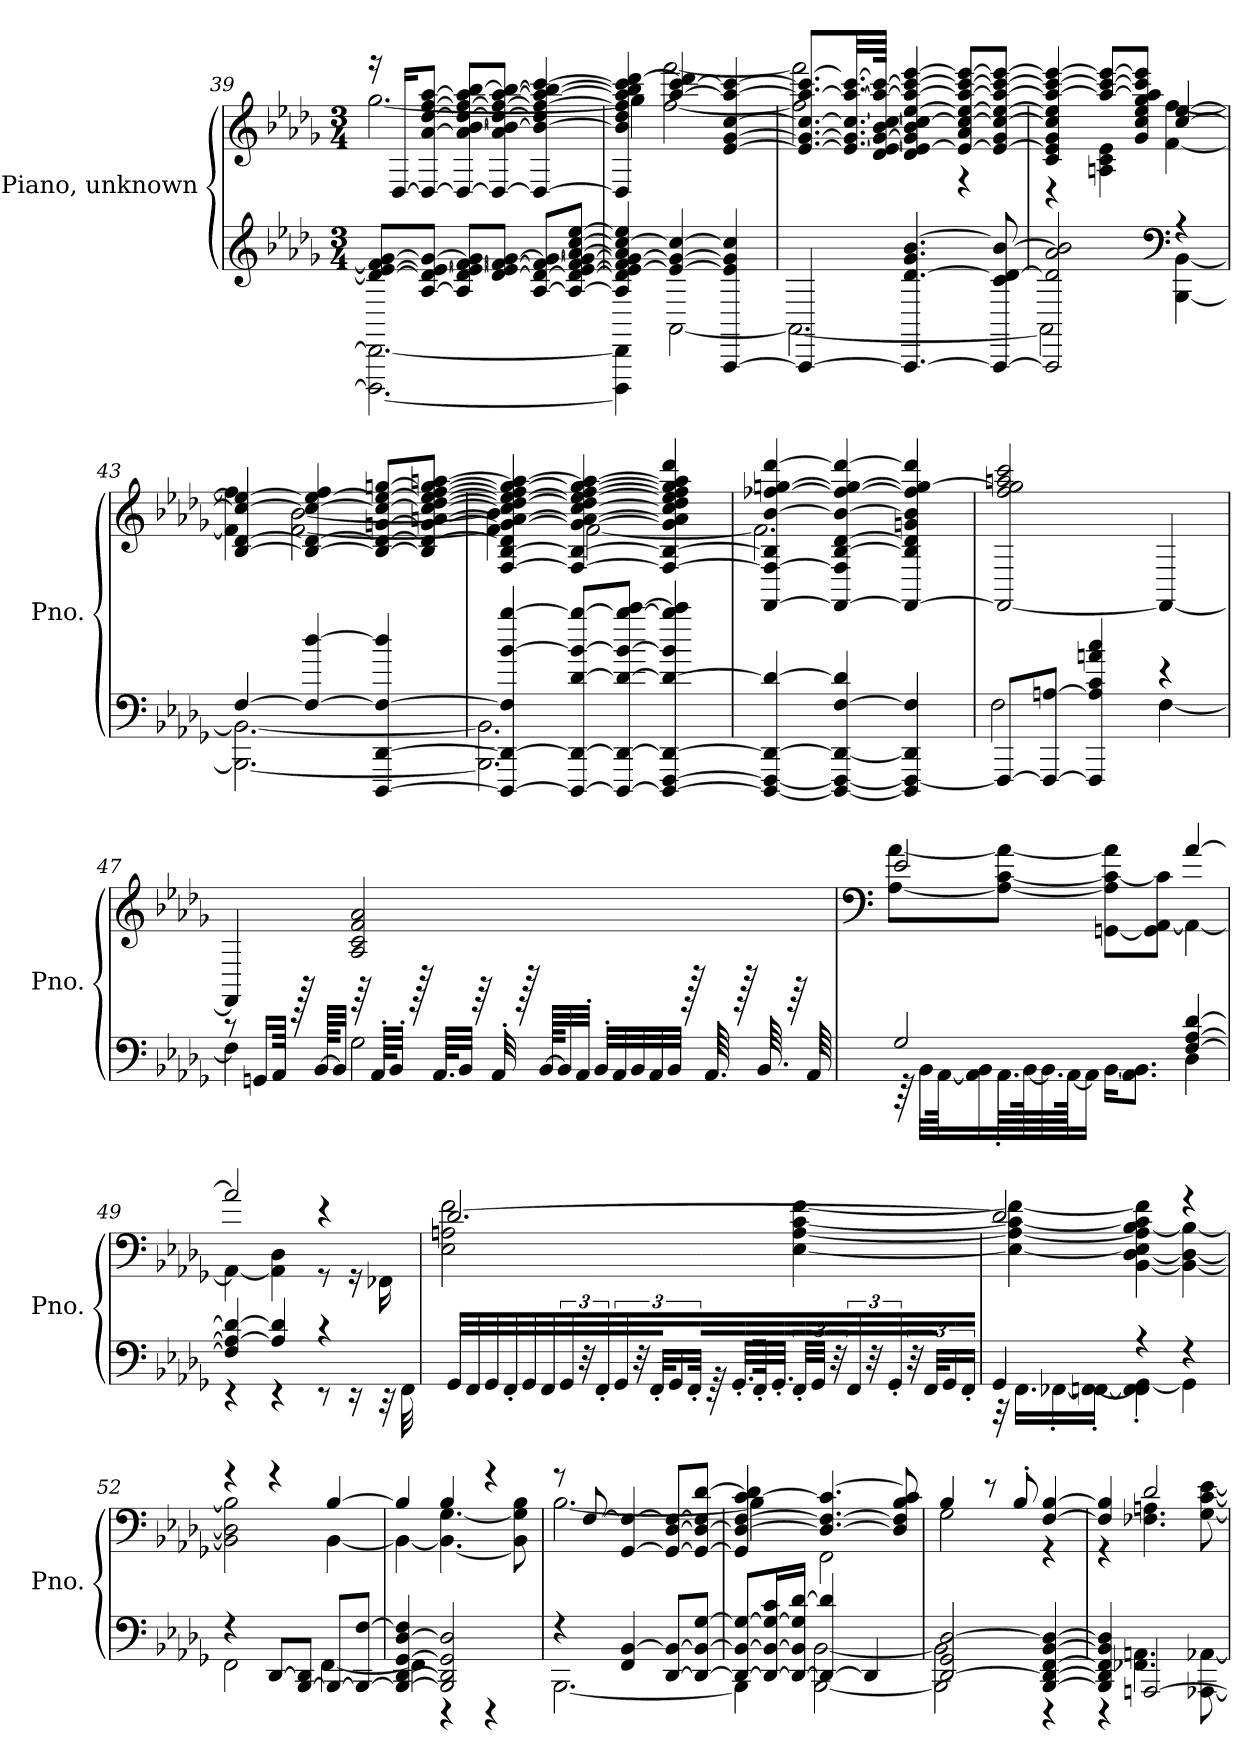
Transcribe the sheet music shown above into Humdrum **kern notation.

**kern	**kern
*part1	*part1
*staff2	*staff1
*I"Piano, unknown	*
*I'Pno.	*
*clefG2	*clefG2
*k[b-e-a-d-g-]	*k[b-e-a-d-g-]
*M3/4	*M3/4
=39	=39
*^	*^
8d-/_ [8e-/ 8f/] [8g-/L	2.DDD-\_ 2.DD-\_	16r	[2.gg-\
.	.	[16D-/KL	.
[8A-/ 8d-/_ 8e-/_ 8g-/_J	.	8D-/_ [8a-/ [8dd-/ [8ff/ [8aa-/J	.
8A-/] 8d-/_ 8e-/_ [8f/ 8g-/]L	.	8D-/_ 8a-/_ [8b-/ 8dd-/_ 8ff/_ 8aa-/] [8bb-/L	.
8d-/_ 8e-/] 8f/_ [8g-/J	.	8D-/_ 8a-/] 8b-/_ 8dd-/_ 8ff/_ [8aa-/ 8bb-/_J	.
[8A-/ 8d-/_ 8f/_ 8g-/_L	.	4D-/_ 4b-/_ 4dd-/] 4ff/_ 4aa-/_ 4bb-/_ [4ccc/	.
8A-/_ 8d-/_ [8e-/ 8f/] 8g-/_ [8a-/ [8cc/ [8ee-/J	.	.	.
=40	=40	=40	=40
4A-/] 4d-/] 4e-/_ 4f/ 4g-/_ 4a-/] 4cc/_ 4ee-/]	4DDD-\] 4DD-\]	4D-/] 4b-/] 4dd-/ 4ff/] 4aa-/] 4bb-/] 4ccc/] [4ddd-/	4gg-\]
4e-/_ 4g-/_ 4cc/_	[2AA-\	[4aa-/ [4ccc/ 4ddd-/]	[2ff\ [2fff\
[4AAA-/ 4e-/] 4g-/] 4cc/]	.	[4e-/ [4g-/ [4cc/ 4aa-/_ 4ccc/_	.
!!LO:LB:g=z	!!
=41	=41	=41	=41
4AAA-/_	2.AA-\_	8.e-/_ 8.g-/_ 8.cc/_ 8.aa-/_ 8.ccc/_L	2ff\] 2fff\]
.	.	32.e-/_ 32.g-/] 32.cc/_ 32.aa-/_ 32.ccc/_LL	.
.	.	[64d-/ 64e-/_ [64g-/ [64b-/ 64cc/_ 64aa-/_ 64ccc/_JJJk	.
4.AAA-/_ [4.d-/ 4.g-/ [4.b-/	.	4d-/] 4e-/_ 4g-/] 4b-/] 4cc/_ [4ee-/ 4aa-/_ 4ccc/_ [4eee-/	.
.	.	8e-/_ 8a-/ 8cc/_ 8ee-/_ 8aa-/_ 8ccc/_ 8eee-/_L	4r
8AAA-/_ 8c/ 8d-/_ 8b-/_	.	8e-/_ 8g-/ 8cc/_ 8ee-/_ 8aa-/_ 8ccc/_ 8eee-/_J	.
=42	=42	=42	=42
2AAA-/] 2d-/] 2a-/ 2b-/]	2AA-\]	4c/ 4e-/] 4g-/ 4cc/] 4ee-/] 4aa-/_ 4ccc/_ 4eee-/_	4r
.	.	8aa-/_ 8ccc/_ 8eee-/_L	4An\ 4c\ 4e-\
.	.	8g-/ 8cc/ 8ee-/ 8gg-/ 8aa-/] 8ccc/] 8eee-/]J	.
*clefF4	*	*	*
4r	[4BBB-\ [4BB-\	[4cc/ [4ee-/	[4f\ [4ff\
=43	=43	=43	=43
[4F/	2.BBB-\_ 2.BB-\_	[4B-/ [4d-/ 4cc/_ 4ee-/_	4f\] 4ff\]
4F/_ [4dd-/	.	4B-/_ 4d-/_ 4cc/_ 4ee-/_ 4ff/	[2f\ [2b-\
[4DDD-/ [4DD-/ 4F/_ 4dd-/]	.	8B-/_ 8d-/_ [8gn/ 8cc/_ 8ee-/_ [8ggn/L	.
.	.	8B-/] 8d-/_ 8g/_ [8an/ 8cc/_ [8dd-/ 8ee-/_ [8ff/ 8gg/_ [8aan/J	.
=44	=44	=44	=44
4DDD-/_ 4DD-/_ 4F/] [4b-/ [4bb-/	2.BBB-\] 2.BB-\]	[4F/ [4B-/ 4d-/] 4g/_ 4a/_ 4cc/] 4dd-/_ 4ee-/_ 4ff/] 4gg/_ 4aa/_	4f\] 4b-\]
8DDD-/_ 8DD-/_ [8d-/ 8b-/_ 8bb-/_L	.	4F/_ 4B-/_ 4g/_ 4a/_ [4cc/ 4dd-/] 4ee-/_ [4ff/ 4gg/_ 4aa/_	[2f\
8DDD-/_ 8DD-/_ 8d-/_ 8b-/_ 8bb-/_ [8ccc/J	.	.	.
4DDD-/_ [4FFF/ 4DD-/_ 4d-/_ 4b-/] 4bb-/] 4ccc/]	.	4F/_ 4B-/_ 4g/] 4a/] 4cc/] 4dd-/ 4ee-/] 4ff/] 4gg/] 4aa/] 4ddd-/	.
*v	*v	*	*
!!LO:LB:g=z	!!
=45	=45	=45
4DDD-/_ 4FFF/_ 4DD-/_ 4d-/_	[4FF/ 4F/_ 4B-/] [4b-/ [4ff-X/ [4ggn/ [4ddd-/	2.f\]
4DDD-/_ 4FFF/_ 4DD-/_ [4F/ 4d-/]	4FF/_ 4F/] [4B-/ [4d-/ 4b-/_ 4ff-/_ 4gg/_ 4ddd-/_	.
4DDD-/] 4FFF/_ 4DD-/] 4F/]	4FF/_ 4B-/] 4d-/] 4gn/ 4b-/] 4ff-/] 4gg/_ 4ddd-/]	.
*	*v	*v
=46	=46
*^	*
8FFF/L_	2F\	2FF/_ 2ff/ 2gg/] 2aan/ 2ccc/
8FFF/_ [8An/J	.	.
4FFF/] 4A/] 4c/ 4an/ 4cc/	.	.
4r	[4F\	4FF/_
!!LO:LB:g=z
=47	=47	=47
8r	4F\]	4FF/]
16GGn/LL	.	.
64AA-/JJkk	.	.
128r	.	.
[128BB-/KKLLL	.	.
32BB-/JJJ]	.	.
64r	2G-\	2A-/ 2c/ 2f/ 2a-/
64AA-'/KLLL	.	.
32BB-'/JJJ	.	.
128r	.	.
64.AA-/KLLL	.	.
32BB-/JJJ	.	.
64r	.	.
32AA-'/	.	.
128r	.	.
[128BB-/KKLLL	.	.
32BB-/]	.	.
32AA-'/JJJ	.	.
32BB-'/LLL	.	.
32AA-/	.	.
32BB-/	.	.
32AA-/	.	.
32BB-/JJJ	.	.
128r	.	.
64.AA-/	.	.
128r	.	.
64.BB-/	.	.
64r	.	.
64AA-/	.	.
!!LO:LB:g=z
=48	=48	=48
*	*	*clefF4
*	*	*^
2G-/	64r	2e-/	[8A-\ [8a-\L
.	32BB-\LLL	.	.
.	[64AA-\JK	.	.
.	16AA-\] 16BB-\	.	.
.	64.AA-'\LL	.	8A-\_ [8c\ 8a-\_J
.	[128BB-\K	.	.
.	64.BB-\]	.	.
.	[128AA-\JJK	.	.
.	16AA-\JJ]	.	.
.	[16BB-\KL	.	[8GGn\ 8A-\] 8c\_ 8a-\]L
.	8.AA-\ 8.BB-\]J	.	.
.	.	.	8GG\] [8AA-\ 8c\]J
[4F/ [4A-/ [4d-/	4D-\	[4a-/	4AA-\_
=49	=49	=49	=49
4F/] 4A-/_ 4d-/_	4r	2a-/]	4AA-\_
4A-/] 4d-/]	4r	.	4AA-\] 4D-\
4r	8r	4r	8r
.	16r	.	16r
.	32r	.	16FF-X\
.	32FF\	.	.
*v	*v	*	*
!!LO:PB:g=z	!!
=50	=50	=50
32GG-/LLL	[2.d-/	2E-\ 2An\ 2f\
32FF/	.	.
32GG-/	.	.
32FF'/	.	.
32GG-/	.	.
32FF/	.	.
48GG-/JJJ	.	.
48r	.	.
48FF'/	.	.
48GG-/	.	.
48r	.	.
48FF'/KLL	.	.
*Xbrackettup	*	*
24GG-/	.	.
48FF'/JJk	.	.
64r	.	.
32.GG-'/LLL	.	.
64FF'/K	.	.
32.GG-'/JJJ	.	.
*brackettup	*	*
48FF'/LLL	.	[4E-\ [4A\ [4c\ [4f\
48GG-/JJJ	.	.
48r	.	.
48FF/	.	.
48r	.	.
48GG-'/	.	.
48r	.	.
48FF/KLL	.	.
24GG-/	.	.
24FF'/JJ	.	.
=51	=51	=51
*^	*	*
4GG-/	32r	2d-/]	4E-\_ 4A\_ 4c\_ 4f\_
.	16.FF\LL	.	.
.	[16FF-X'\	.	.
.	16FF-\_' [16FFn\'JJ	.	.
4r	4FF-\]' 4FF\]' [4GG-\'	.	[4BB-\ [4D-\ 4E-\] 4A\] [4B-\ 4c\] 4f\]
4r	4GG-\]	4r	4BB-\_ 4D-\_ 4B-\_
!!LO:LB:g=z	!!
=52	=52	=52	=52
4r	2FF\	4r	2BB-\] 2D-\] 2B-\]
[8DD-/L	.	4r	.
[8BBB-/ 8DD-/]J	.	.	.
8BBB-/L_	[4FF\	[4B-/	[4BB-\
8BBB-/_ [8F/J	.	.	.
=53	=53	=53	=53
4BBB-/_ [4DD-/ [4GG-/ [4D-/ 4F/]	4FF\]	4B-/]	4BB-\_
2BBB-/] 2DD-/] 2GG-/] 2D-/]	4r	4B-/	4.BB-\_ [4.G-\
.	4r	4r	.
.	.	.	8BB-\] 8G-\] 8B-\
=54	=54	=54	=54
4r	[2.BBB-\	8r	[2.B-\
.	.	[8F/	.
4FF/ [4BB-/	.	[4GG-/ 4F/_	.
[8DD-/ 8BB-/_L	.	8GG-/_ [8D-/ 8F/_L	.
8DD-/_ 8BB-/_ [8G-/J	.	8GG-/_ 8D-/_ 8F/] [8d-/J	.
=55	=55	=55	=55
8DD-/_ 8BB-/_ 8G-/_L	4BBB-\]	4GG-/] 4D-/_ [4F/ [4c/ 4d-/]	4B-\]
16DD-/_ 16BB-/_ 16G-/_ 16c/L	.	.	.
16DD-/_ 16BB-/] 16G-/] [16d-/JJ	.	.	.
4DD-/_ 4d-/]	[2BBB-\ [2BB-\	4.D-/_ 4.F/_ 4.c/_	2FF\
4DD-/]	.	.	.
.	.	8D-/] 8F/] 8B-/ 8c/]	.
=56	=56	=56	=56
[2DD-/ 2GG-/ [2D-/	2BBB-\] 2BB-\]	4B-/	2G-\
.	.	8r	.
.	.	8B-'/	.
[4BBB-/ 4DD-/_ [4FF/ [4BB-/ 4D-/_	4r	[4F/ [4B-/	4r
!!LO:LB:g=z	!!
=57	=57	=57	=57
4BBB-/] 4DD-/] 4FF/] 4BB-/] 4D-/]	4r	4F/] 4B-/]	4r
[2AAAn/	4.FF-X\ 4.AAn\	2d-/	4.F-X\ 4.An\
.	[8AAA-X\ [8AA-X\	.	[8G-\ [8c\ [8e-\
*v	*v	*	*
*	*v	*v
=	=
*-	*-
